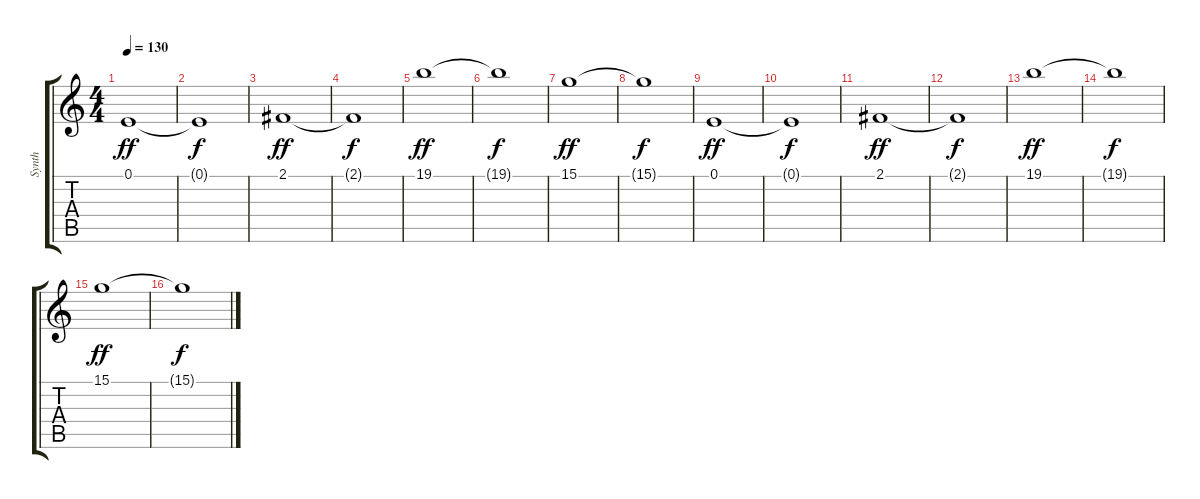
\track ("Synth" "Synth") {instrument synthstrings2}
\staff {score tabs}
\tuning (E4 B3 G3 D3 A2 E2) {hide}
\ts (4 4)
\tempo 130
\clef g2
\ks c
0.1.1{dy ff} |
0.1{t}.1{dy f} |
2.1.1{dy ff} |
2.1{t}.1{dy f} |
19.1.1{dy ff} |
19.1{t}.1{dy f} |
15.1.1{dy ff} |
15.1{t}.1{dy f} |
0.1.1{dy ff} |
0.1{t}.1{dy f} |
2.1.1{dy ff} |
2.1{t}.1{dy f} |
19.1.1{dy ff} |
19.1{t}.1{dy f} |
15.1.1{dy ff} |
15.1{t}.1{dy f}
